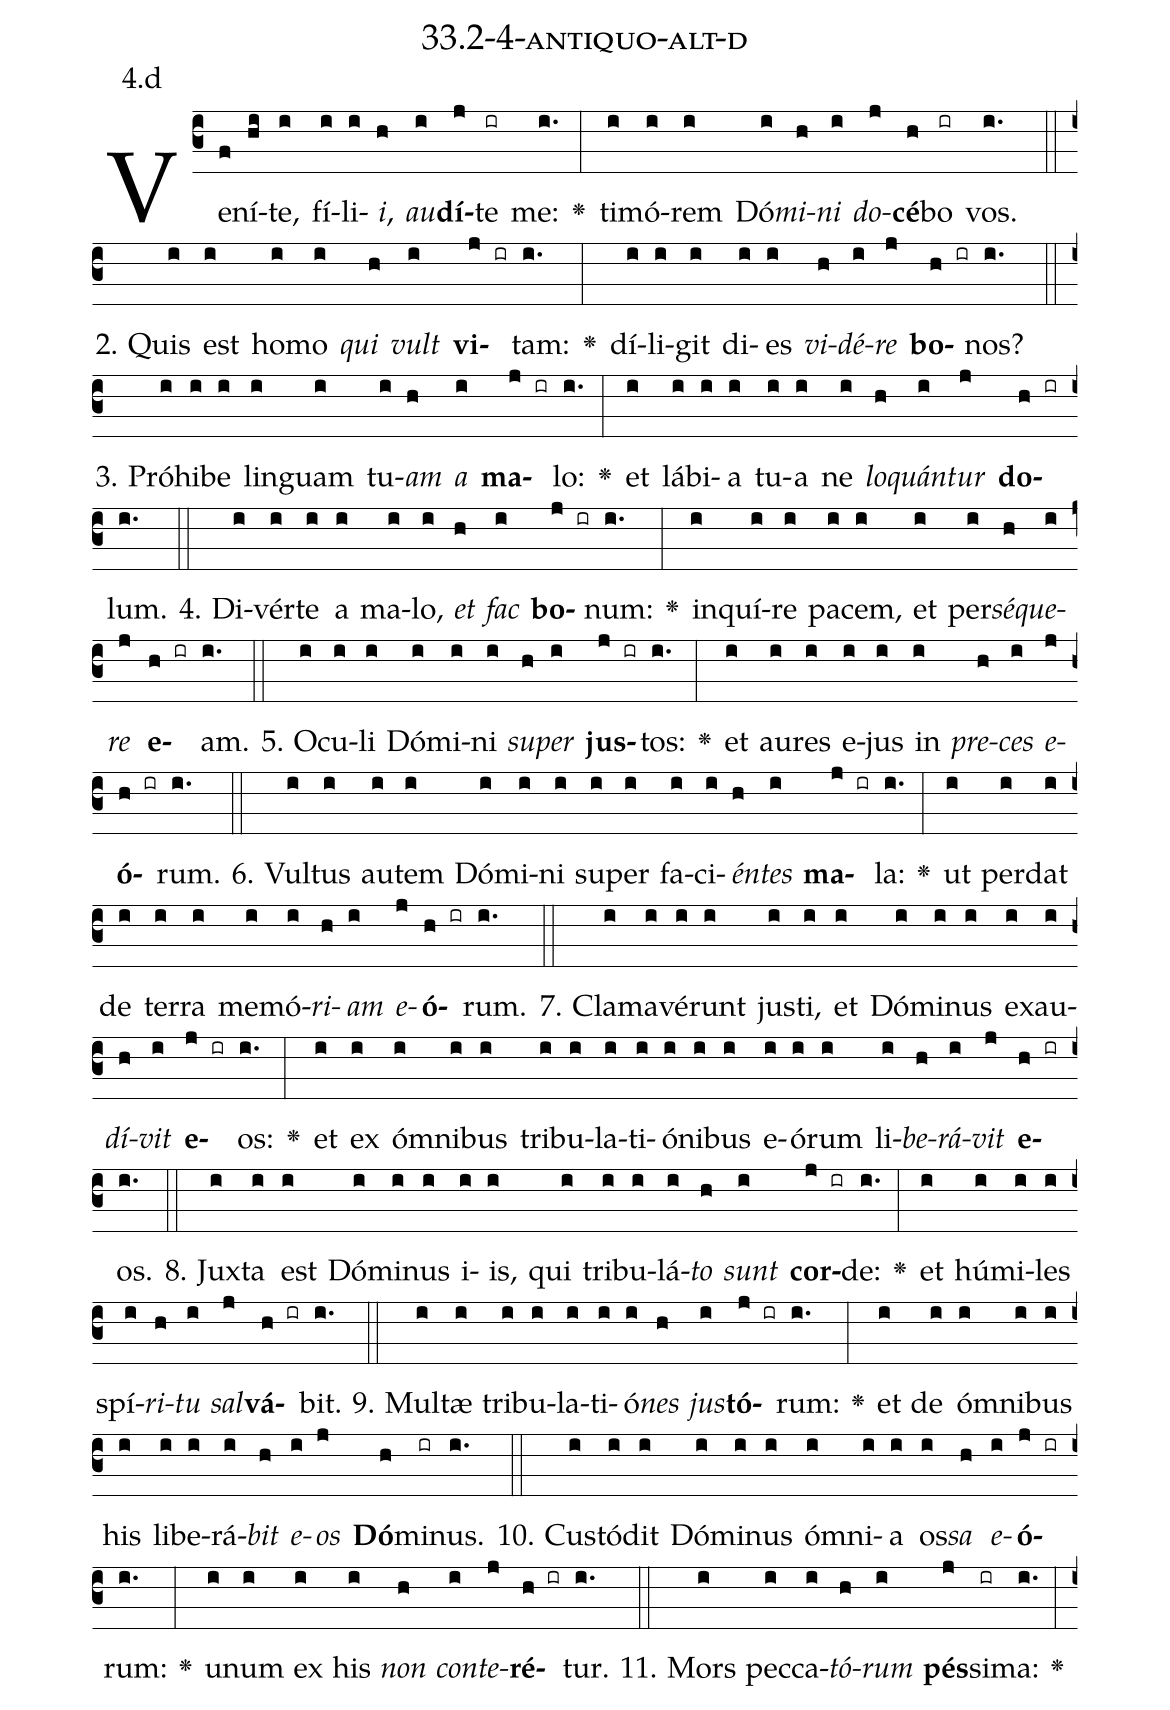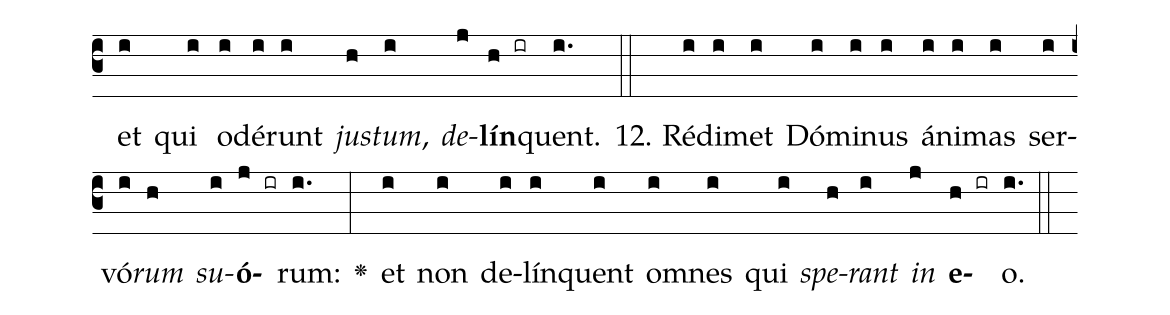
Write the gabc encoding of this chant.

name: 33.2-4-antiquo-alt-d;
annotation: 4.d;
%%
(c3)Ve(f)ní(hi)te,(i) fí(i)li(i)<i>i</i>,(h) <i>au</i>(i)<b>dí</b>(j)te(ir) me:(i.) <v>\greheightstar</v>(:) ti(i)mó(i)rem(i) Dó(i)<i>mi</i>(h)<i>ni</i>(i) <i>do</i>(j)<b>cé</b>(h)bo(ir) vos.(i.) (::)
2. Quis(i) est(i) ho(i)mo(i) <i>qui</i>(h) <i>vult</i>(i) <b>vi</b>(j ir)tam:(i.) <v>\greheightstar</v>(:) dí(i)li(i)git(i) di(i)es(i) <i>vi</i>(h)<i>dé</i>(i)<i>re</i>(j) <b>bo</b>(h ir)nos?(i.) (::)
3. Pró(i)hi(i)be(i) lin(i)guam(i) tu(i)<i>am</i>(h) <i>a</i>(i) <b>ma</b>(j ir)lo:(i.) <v>\greheightstar</v>(:) et(i) lá(i)bi(i)a(i) tu(i)a(i) ne(i) <i>lo</i>(h)<i>quán</i>(i)<i>tur</i>(j) <b>do</b>(h ir)lum.(i.) (::)
4. Di(i)vér(i)te(i) a(i) ma(i)lo,(i) <i>et</i>(h) <i>fac</i>(i) <b>bo</b>(j ir)num:(i.) <v>\greheightstar</v>(:) in(i)quí(i)re(i) pa(i)cem,(i) et(i) per(i)<i>sé</i>(h)<i>que</i>(i)<i>re</i>(j) <b>e</b>(h ir)am.(i.) (::)
5. O(i)cu(i)li(i) Dó(i)mi(i)ni(i) <i>su</i>(h)<i>per</i>(i) <b>jus</b>(j ir)tos:(i.) <v>\greheightstar</v>(:) et(i) au(i)res(i) e(i)jus(i) in(i) <i>pre</i>(h)<i>ces</i>(i) <i>e</i>(j)<b>ó</b>(h ir)rum.(i.) (::)
6. Vul(i)tus(i) au(i)tem(i) Dó(i)mi(i)ni(i) su(i)per(i) fa(i)ci(i)<i>én</i>(h)<i>tes</i>(i) <b>ma</b>(j ir)la:(i.) <v>\greheightstar</v>(:) ut(i) per(i)dat(i) de(i) ter(i)ra(i) me(i)mó(i)<i>ri</i>(h)<i>am</i>(i) <i>e</i>(j)<b>ó</b>(h ir)rum.(i.) (::)
7. Cla(i)ma(i)vé(i)runt(i) jus(i)ti,(i) et(i) Dó(i)mi(i)nus(i) ex(i)au(i)<i>dí</i>(h)<i>vit</i>(i) <b>e</b>(j ir)os:(i.) <v>\greheightstar</v>(:) et(i) ex(i) óm(i)ni(i)bus(i) tri(i)bu(i)la(i)ti(i)ó(i)ni(i)bus(i) e(i)ó(i)rum(i) li(i)<i>be</i>(h)<i>rá</i>(i)<i>vit</i>(j) <b>e</b>(h ir)os.(i.) (::)
8. Jux(i)ta(i) est(i) Dó(i)mi(i)nus(i) i(i)is,(i) qui(i) tri(i)bu(i)lá(i)<i>to</i>(h) <i>sunt</i>(i) <b>cor</b>(j ir)de:(i.) <v>\greheightstar</v>(:) et(i) hú(i)mi(i)les(i) spí(i)<i>ri</i>(h)<i>tu</i>(i) <i>sal</i>(j)<b>vá</b>(h ir)bit.(i.) (::)
9. Mul(i)tæ(i) tri(i)bu(i)la(i)ti(i)ó(i)<i>nes</i>(h) <i>jus</i>(i)<b>tó</b>(j ir)rum:(i.) <v>\greheightstar</v>(:) et(i) de(i) óm(i)ni(i)bus(i) his(i) li(i)be(i)rá(i)<i>bit</i>(h) <i>e</i>(i)<i>os</i>(j) <b>Dó</b>(h)mi(ir)nus.(i.) (::)
10. Cus(i)tó(i)dit(i) Dó(i)mi(i)nus(i) óm(i)ni(i)a(i) os(i)<i>sa</i>(h) <i>e</i>(i)<b>ó</b>(j ir)rum:(i.) <v>\greheightstar</v>(:) u(i)num(i) ex(i) his(i) <i>non</i>(h) <i>con</i>(i)<i>te</i>(j)<b>ré</b>(h ir)tur.(i.) (::)
11. Mors(i) pec(i)ca(i)<i>tó</i>(h)<i>rum</i>(i) <b>pés</b>(j)si(ir)ma:(i.) <v>\greheightstar</v>(:) et(i) qui(i) o(i)dé(i)runt(i) <i>jus</i>(h)<i>tum</i>,(i) <i>de</i>(j)<b>lín</b>(h ir)quent.(i.) (::)
12. Réd(i)i(i)met(i) Dó(i)mi(i)nus(i) á(i)ni(i)mas(i) ser(i)vó(i)<i>rum</i>(h) <i>su</i>(i)<b>ó</b>(j ir)rum:(i.) <v>\greheightstar</v>(:) et(i) non(i) de(i)lín(i)quent(i) om(i)nes(i) qui(i) <i>spe</i>(h)<i>rant</i>(i) <i>in</i>(j) <b>e</b>(h ir)o.(i.) (::)
